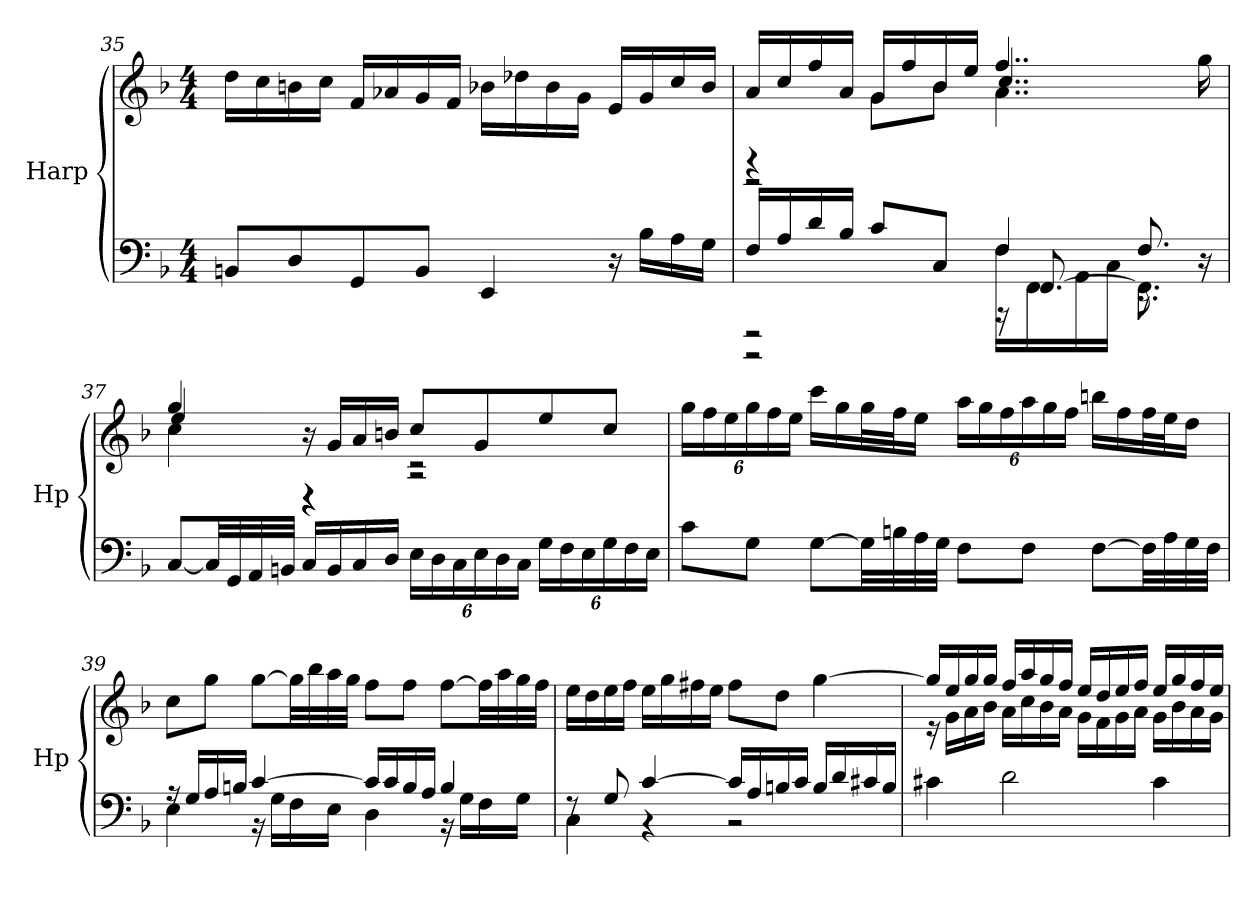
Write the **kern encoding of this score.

**kern	**kern
*part1	*part1
*staff2	*staff1
*I"Harp	*
*I'Hp	*
!!LO:PB:g=z
*clefF4	*clefG2
*k[b-]	*k[b-]
*M4/4	*M4/4
=35	=35
8BBn/L	16dd\LL
.	16cc\
8D/	16bn\
.	16cc\JJ
8GG/	16f/LL
.	16a-X/
8BB/J	16g/
.	16f/JJ
4EE/	16b-X\LL
.	16dd-X\
.	16b-\
.	16g\JJ
16r	16e/LL
16B-\LL	16g/
16A\	16cc/
16G\JJ	16b-/JJ
=36	=36
*^	*^
*	*^	*	*^
16F/LL	2rDDD	2rGGGG	16a/LL	4rBB	2rEE
16A/	.	.	16cc/	.	.
16d/	.	.	16ff/	.	.
16B-/JJ	.	.	16a/JJ	.	.
8c/L	.	.	16g/LL	8g\L	.
.	.	.	16ff/	.	.
8C/J	.	.	16b-/	8b-\J	.
.	.	.	16ee/JJ	.	.
4F/	16F\LL	16rAAA	4..ff/	4..cc/	4..a\
.	16FF\	[8.FF/	.	.	.
.	16AA\	.	.	.	.
.	16C\JJ	.	.	.	.
8.F/	8.rCC	8.FF\]	.	.	.
16r	16ryy	16ryy	16gg\	16ryy	16ryy
*v	*v	*v	*	*	*
!!LO:LB:g=z	!!	!!
=37	=37	=37	=37
[8C/L	4gg/	4ee/	4cc\
32C/LL]	.	.	.
32GG/	.	.	.
32AA/	.	.	.
32BBn/JJJ	.	.	.
16C/LL	16r	4rD	4rD
16BB/	16g/LL	.	.
16C/	16a/	.	.
16D/JJ	16bn/JJ	.	.
*Xbrackettup	*	*	*
24E\LL	8cc/L	2rc	2rA
24D\	.	.	.
24C\	.	.	.
24E\	8g/	.	.
24D\	.	.	.
24C\JJ	.	.	.
24G\LL	8ee/	.	.
24F\	.	.	.
24E\	.	.	.
24G\	8cc/J	.	.
24F\	.	.	.
24E\JJ	.	.	.
*	*v	*v	*v
!!LO:LB:g=z
=38	=38
*	*Xbrackettup
8c\L	24gg\LL
.	24ff\
.	24ee\
8G\J	24gg\
.	24ff\
.	24ee\JJ
[8G\L	16ccc\LL
.	16gg\
32G\LL]	32gg\L
32Bn\	32ff\J
32A\	16ee\JJ
32G\JJJ	.
8F\L	24aa\LL
.	24gg\
.	24ff\
8F\J	24aa\
.	24gg\
.	24ff\JJ
[8F\L	16bbn\LL
.	16ff\
32F\LL]	32ff\L
32A\	32ee\J
32G\	16dd\JJ
32F\JJJ	.
!!LO:LB:g=z
=39	=39
*^	*
16rA	4E\	8cc\L
16G/LL	.	.
16A/	.	8gg\J
16Bn/JJ	.	.
[4c/	16r	[8gg\L
.	16G\LL	.
.	16F\	32gg\LL]
.	.	32bb-\
.	16E\JJ	32aa\
.	.	32gg\JJJ
16c/LL]	4D\	8ff\L
16c/	.	.
16B/	.	8ff\J
16A/JJ	.	.
4B/	16r	[8ff\L
.	16G\LL	.
.	16F\	32ff\LL]
.	.	32aa\
.	16G\JJ	32gg\
.	.	32ff\JJJ
=40	=40	=40
8rF	4C\	16ee\LL
.	.	16dd\
8G/	.	16ee\
.	.	16ff\JJ
[4c/	4r	16ee\LL
.	.	16gg\
.	.	16ff#X\
.	.	16ee\JJ
16c/LL]	2r	8ff#\L
16A/	.	.
16Bn/	.	8dd\J
16c/JJ	.	.
16B/LL	.	[4gg\
16d/	.	.
16c#X/	.	.
16B/JJ	.	.
*v	*v	*
!!LO:LB:g=z
=41	=41
*	*^
4c#X\	16gg/LL]	16r
.	16ee/	16g\LL
.	16gg/	16a\
.	16gg/JJ	16b-\JJ
2d\	16ff/LL	16a\LL
.	16aa/	16cc\
.	16gg/	16b-\
.	16ff/JJ	16a\JJ
.	16ee/LL	16g\LL
.	16dd/	16f\
.	16ee/	16g\
.	16ff/JJ	16a\JJ
4c#\	16ee/LL	16g\LL
.	16gg/	16b-\
.	16ff/	16a\
.	16ee/JJ	16g\JJ
*	*v	*v
=	=
*-	*-
